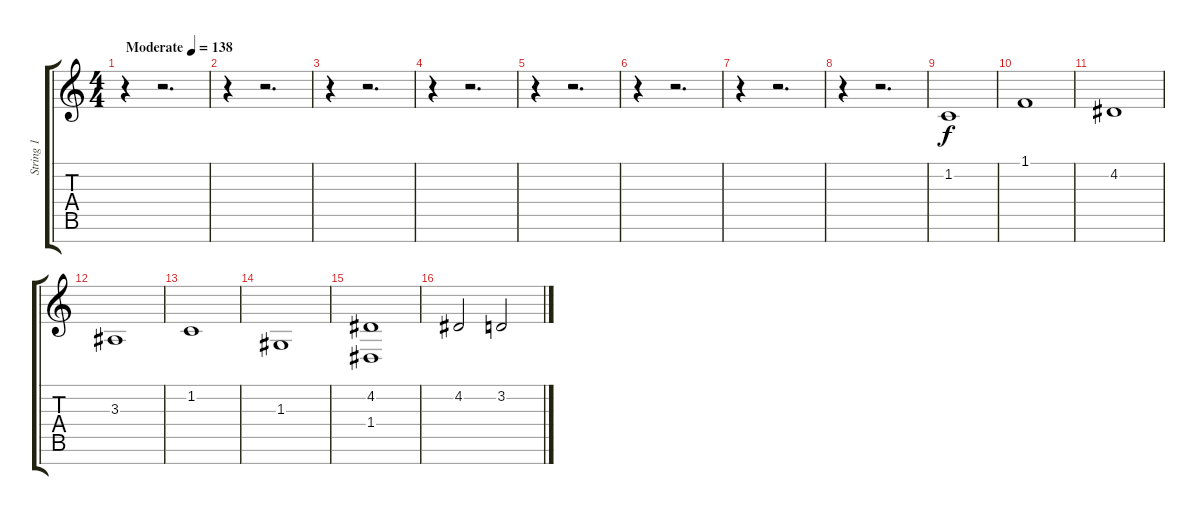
\track ("String 1" "String 1") {instrument stringensemble1}
\staff {score tabs}
\tuning (E4 B3 G3 D3 A2 E2 B1) {hide}
\ts (4 4)
\tempo (138 "Moderate")
\clef g2
\ks c
r.4{dy f instrument stringensemble1} r.2{d} |
r.4 r.2{d} |
r.4 r.2{d} |
r.4 r.2{d} |
r.4 r.2{d} |
r.4 r.2{d} |
r.4 r.2{d} |
r.4 r.2{d} |
1.2.1 |
1.1.1 |
4.2.1 |
3.3.1 |
1.2.1 |
1.3.1 |
(4.2 1.4).1 |
4.2.2 3.2.2
